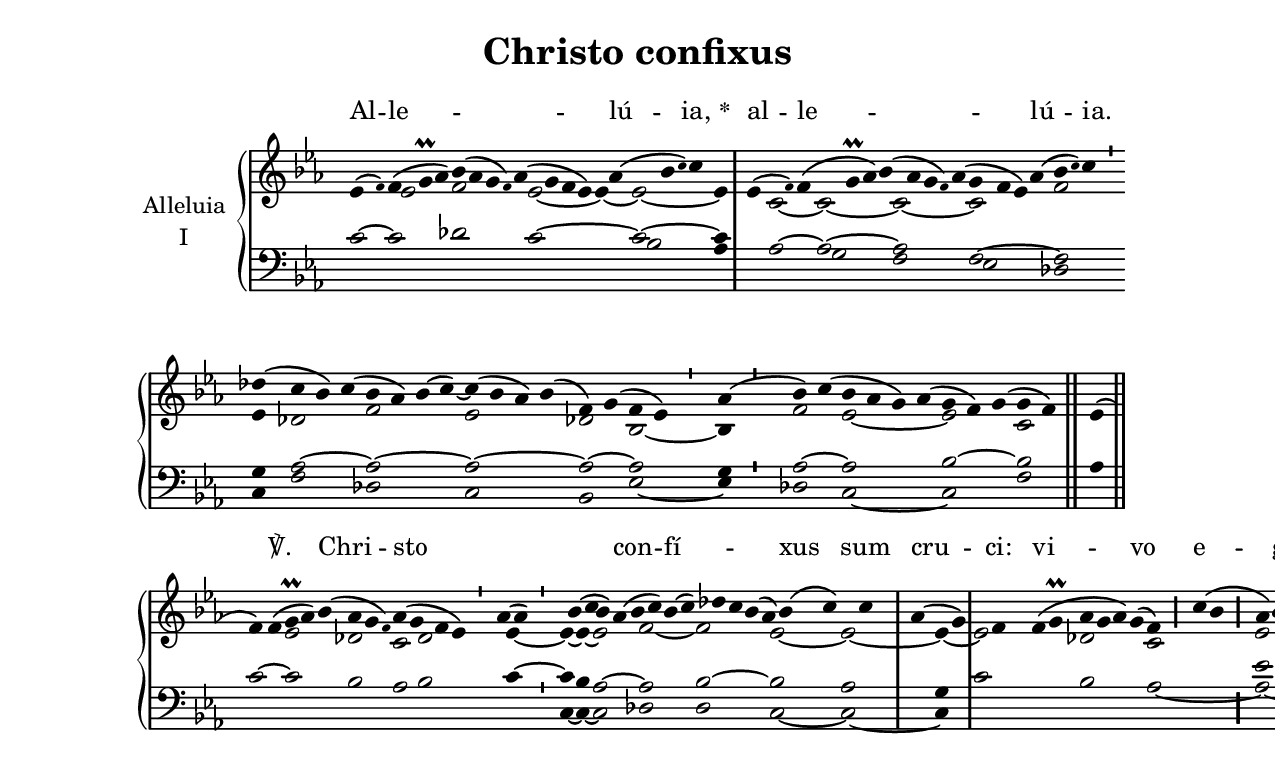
\version "2.18"
\include "gregorian.ly"
\include "noh2.ily"


%Page reference: page iii.60
%(volume.page)

global = {
 \key f \dorian
 \cadenzaOn 
}

\header {
  title = \markup \center-column {"Christo confixus" \vspace #1 }
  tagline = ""
  composer = ""
}

\paper {
 #(include-special-characters)
  oddHeaderMarkup = \markup \fill-line {
    \line {}
    \center-column {
      \on-the-fly #first-page     " "
      \on-the-fly #not-first-page "Christo confixus"
    }
    \line { \on-the-fly #print-page-number-check-first \fromproperty #'page:page-number-string }
  }
  evenHeaderMarkup = \markup \fill-line {
    \line { \on-the-fly #print-page-number-check-first \fromproperty #'page:page-number-string }
    \center-column { "Christo confixus" }
    \line {}
  }
}

chantText = \lyricmode {
Al -- le -- _ _ lú -- ia, 
\set stanza = " * " 
al -- le -- _ _ lú -- ia. _ _ _ _ _ _ _ _ _ _ ℣. 
Chri -- sto _ _ con -- fí -- _ _ _ xus sum cru -- ci: 
vi -- vo e -- go, 
jam _ _ non _ e -- go, 
vi -- vit ve -- _ _ ro 
in me _ _ 
\set stanza = " * " Chri -- stus. _ _ _ _ _ _ _ _ _ _ }

chantMusic = {
\tieDown   ees'4 ( \once \tweak #'font-size #-4 f' ) f'4 ( g'\prall aes'4) bes'4 ( aes'4 g'4 \once \tweak #'font-size #-4 f' ) aes'4 ( g'4 f'4 ees'4) aes'4 ( bes'4 \once \tweak #'font-size #-4 c'' ) c''4 \divisioMaxima
  ees'4 ( \once \tweak #'font-size #-4 f' ) f'4 ( g'\prall aes'4) bes'4 ( aes'4 g'4 \once \tweak #'font-size #-4 f' ) aes'4 ( g'4 f'4 ees'4) aes'4 ( bes'4 \once \tweak #'font-size #-4 c'' ) c''4 \divisioMinima
  des''4 ( c''4 bes'4) c''4 ( bes'4 aes'4) bes'4 ( c''4) ~ c''4 ( bes'4 aes'4) bes'4 ( f'4) g'4 ( f'4 ees'4) \divisioMinima
 aes'4 ( bes'4) c''4 ( bes'4 aes'4 g'4) aes'4 ( g'4 f'4) g'4 ( g'4 f'4) \finalis
 ees'4 ( f'4) f'4 ( g'\prall aes'4) bes'4 ( aes'4 g'4 \once \tweak #'font-size #-4 f' ) aes'4 ( g'4 f'4 ees'4) \divisioMinima
 aes'4  ( aes'4) bes'4 ( c''4 bes'4) aes'4 ( bes'4 c''4) bes'4 ( c''4) des''4 c''4 bes'4 ( aes'4) bes'4 ( c''4) c''4 \divisioMaxima
 aes'4 ( g'4) f'4 f'4 ( g'\prall aes'4 g'4 aes'4) g'4 ( f'4) \divisioMaior
 c''4 ( bes'4 aes'4) bes'4 ( f'4) g'4 ( f'4 ees'4) aes'4 ( bes'4) c''4 ( bes'4 aes'4 g'4 f'4) ees'4 ( f'4) f'4 \divisioMaxima
 aes'4 ( bes'4 c''4) c''4 ( ees''4) ees''4 ( d''4 c''4 bes'4) c''4 ( c''4 bes'4 aes'4) bes'4 ( aes'4 f'4) g'4 ( f'4) \divisioMaior
 ees'4 ( \once \tweak #'font-size #-4 f' ) f'4 ( g'\prall aes'4) bes'4 ( aes'4 g'4 f'4.) aes'4 ( g'4 f'4 ees'4)  aes'4 ( bes'4 c''4) c''4 \divisioMinima
  des''4 ( c''4 bes'4) c''4 ( bes'4 aes'4) bes'4 ( c''4) ~ c''4 ( bes'4 aes'4) bes'4 ( f'4) g'4 ( f'4 ees'4) \divisioMinima
 aes'4 ( bes'4) c''4 ( bes'4 aes'4 g'4) aes'4 ( g'4 f'4) g'4 ( g'4 f'4) \finalis

}

altoMusic = {
r2 ees'2*3/2 f'2*9/4 ees'2*3/2 ~ ees'4 ~ ees'2*3/2 ~ ees'4 c'2 ~ c'2*3/2 ~ c'2*9/4 ~ c'2*4/2 f'2*3/2 ees'4 des'2*3/2 f'2*4/2 ees'2*4/2 des'2 bes2 ~ bes4 \divisioMinima
f'2 ees'2*4/2 ~ ees'2*3/2 c'2*3/2 \finalis
r2 ees'2*3/2 des'2*3/2 c'2*3/4 d'2*3/2 ees'4 ~ \divisioMinima
ees'4 ~ ees'4 ~ ees'2*3/2 f'2*3/2 ~ f'2*4/2 ees'2 ~ ees'2 ~ ees'4 ~ \divisioMaxima
ees'2*3/2 des'2*5/2 c'2 \divisioMaior
ees'2*3/2 des'2 ees'2*3/2 c'2 ~ c'2*5/2 bes2 aes4 \divisioMaxima
f'2*3/2 g'2 ~ g'2*4/2 f'2*4/2 c'2*3/2 ~ c'2 \divisioMaior
bes2 c'2*3/2 ~ c'2*3/2 ~ c'2*3/4 ~ c'2*4/2 f'2*3/2 ees'4 des'2*3/2 f'2*4/2 ees'2*4/2 des'2 bes2 ~ bes4 \divisioMinima
f'2 ees'2*4/2 ~ ees'2*3/2 c'2*3/2 \finalis
}

tenorMusic = {
c'2 ~ c'2*3/2 des'2*9/4 c'2*4/2 ~ c'2*3/2 ~ c'4 aes2 ~ aes2*3/2 ~ aes2*9/4 f2*4/2 ~ f2*3/2 g4 aes2*3/2 ~ aes2*4/2 ~ aes2*4/2 ~ aes2 ~ aes2 g4 \divisioMinima
aes2 ~ aes2*4/2 bes2*3/2 ~ bes2 aes4 \finalis
c'2 ~ c'2*3/2 bes2*3/2 aes2*3/4 bes2*3/2 c'4 ~ \divisioMinima
c'4 bes4 aes2*3/2 ~ aes2*3/2 bes2*4/2 ~ bes2 aes2 g4 \divisioMaxima
r2*10/2 \divisioMaior
ees'2*3/2 bes2 ~ bes2*3/2 ~ bes2 aes2*5/2 g2 f4 \divisioMaxima
c'2*3/2 ~ c'2 bes2*4/2 aes2*4/2 g2*3/2 aes2 \divisioMaior
bes2 aes2*3/2 g2*3/2 aes2*3/4 f2*4/2 ~ f2*3/2 g4 aes2*3/2 ~ aes2*4/2 ~ aes2*4/2 ~ aes2 ~ aes2 g4 \divisioMinima
aes2 ~ aes2*4/2 bes2*3/2 ~ bes2 aes4 \finalis
}

bassMusic = {
r2*27/4 bes2*3/2 aes4 r2 g2*3/2 f2*9/4 ees2*4/2 des2*3/2 c4 f2*3/2 des2*4/2 c2*4/2 bes,2 ees2 ~ ees4 \divisioMinima
des2 c2*4/2 ~ c2*3/2 f2*3/2 \finalis
r2*27/4 \divisioMinima
c4 ~ c4 ~ c2*3/2 des2*3/2 d2*4/2 c2 ~ c2 ~ c4 \divisioMaxima
c'2*3/2 bes2*5/2 aes2 ~ \divisioMaior
aes2*3/2 ~ aes2 g2*3/2 f2 ~ f2*5/2 ~ f2 ~ f4 ~ \divisioMaxima
f2*3/2 ees2 ~ ees2*4/2 ~ ees2*4/2 f2*3/2 ~ f2 \divisioMaior
g2 f2*3/2 ~ f2*3/2 ~ f2*3/4 ees2*4/2 des2*3/2 c4 f2*3/2 des2*4/2 c2*4/2 bes,2 ees2 ~ ees4 \divisioMinima
des2 c2*4/2 ~ c2*3/2 f2*3/2 \finalis
}

voiceLines = {
\voiceLineStyle


}

\score{
  <<
    \new GrandStaff <<
      \set GrandStaff.autoBeaming = ##f
      \set GrandStaff.instrumentName = \markup \center-column {
        "Alleluia"
        "I"
      }
      \new Staff = up <<
        \new Voice = "chant" {
          \voiceOne \global \chantMusic
        }
        \new Voice {
          \voiceTwo \global \altoMusic
        }
      >>

      \new Staff = down <<
        \clef bass
        \new Voice {
          \voiceOne \global \tenorMusic
        }
        \new Voice {
          \voiceTwo \global \bassMusic
        }
	\new Voice {
        \voiceThree \global \voiceLines
        }
      >>
    >>
    \new Lyrics \lyricsto chant {
      \chantText
    }
  >>
  \layout{
  }
  \midi{
    \tempo 4 = 125
  }
}
